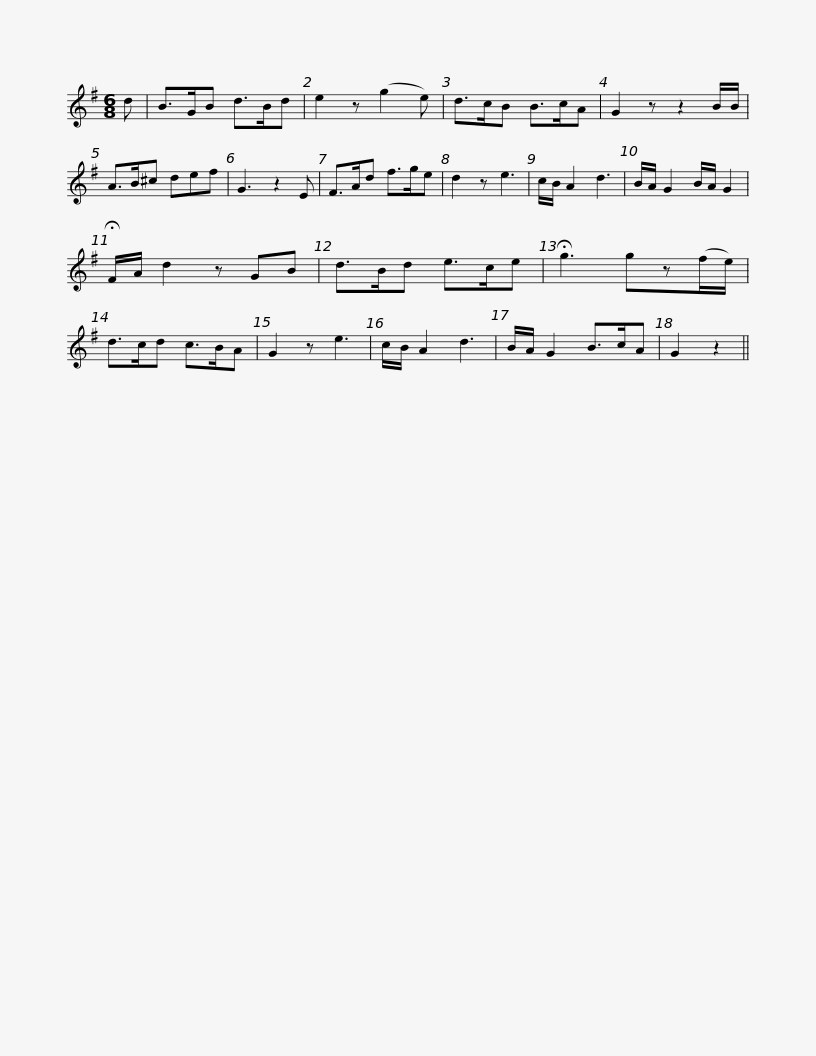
X:1
L:1/8
M:6/8
I:linebreak $
K:G
V:1 treble
V:1
 d | B>GB d>Bd | e2 z (g2 e) | d>cB B>cA | G2 z z2 B/B/ | %5
 A>B^c def | G3 z2 E | F>Ad f>ge |$ d2 z e3 | c/B/ A2 d3 | %10
 B/A/ G2 B/A/ G2 | !fermata!F/A/ d2 z GB | d>Bd e>ce | !fermata!g3 gz(f/e/) | d>cd c>BA | %15
 G2 z e3 |$ c/B/ A2 d3 | B/A/ G2 B>cA | G2 z2 || %19
